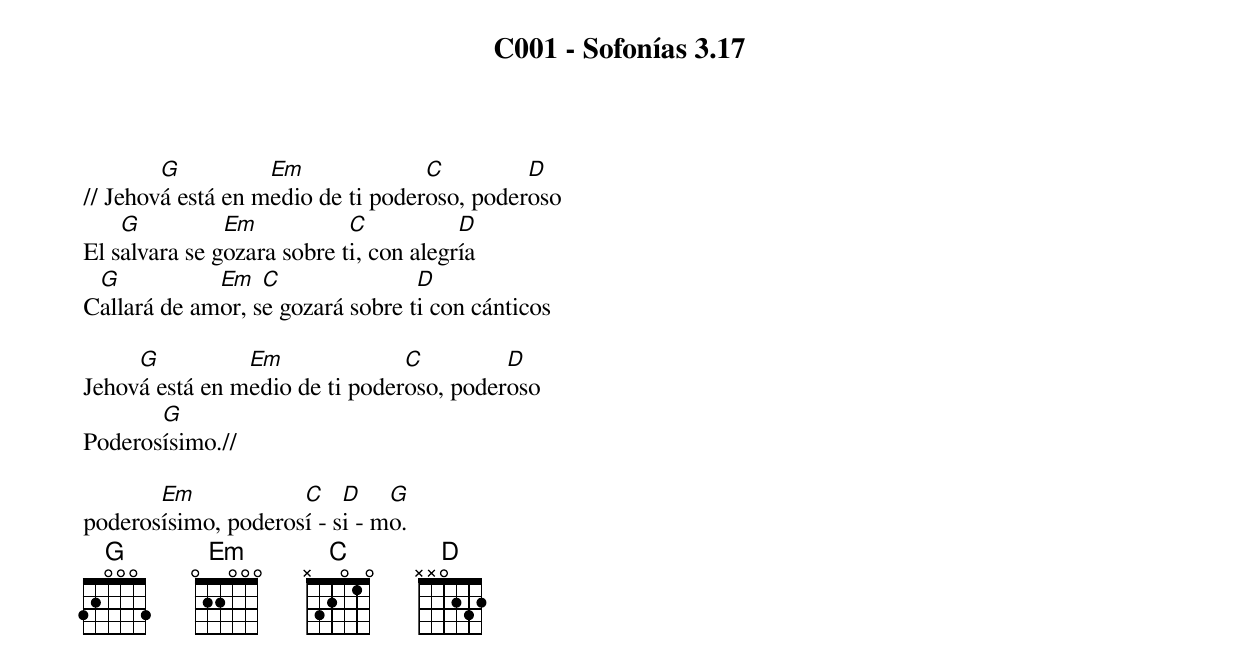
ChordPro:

{title: C001 - Sofonías 3.17}
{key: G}


{start_of_verse}
// Jehov[G]á está en m[Em]edio de ti poder[C]oso, poder[D]oso
El s[G]alvara se g[Em]ozara sobre t[C]i, con alegr[D]ía
C[G]allará de am[Em]or, s[C]e gozará sobre t[D]i con cánticos

Jehov[G]á está en m[Em]edio de ti poder[C]oso, poder[D]oso
Poderos[G]ísimo.//
{end_of_verse}

poderos[Em]ísimo, poderos[C]í - s[D]i - m[G]o.
